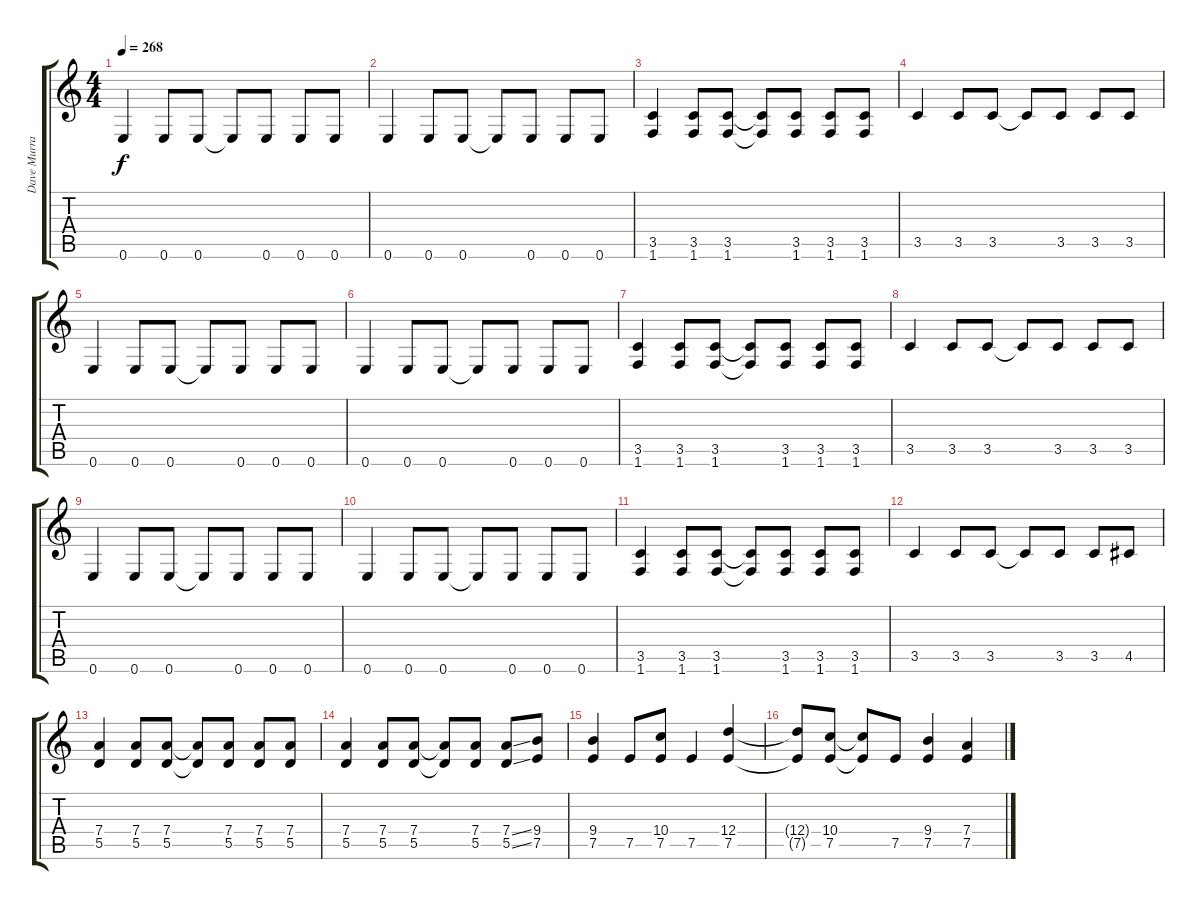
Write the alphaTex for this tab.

\track ("Dave Murray" "Dave Murra") {instrument overdrivenguitar}
\staff {score tabs}
\tuning (E4 B3 G3 D3 A2 E2) {hide}
\ts (4 4)
\tempo 268
\clef g2
\ks c
0.6.4{dy f} 0.6.8 0.6.8 0.6{t}.8 0.6.8 0.6.8 0.6.8 |
0.6.4 0.6.8 0.6.8 0.6{t}.8 0.6.8 0.6.8 0.6.8 |
(3.5 1.6).4 (3.5 1.6).8 (3.5 1.6).8 (3.5{t} 1.6{t}).8 (3.5 1.6).8 (3.5 1.6).8 (3.5 1.6).8 |
3.5.4 3.5.8 3.5.8 3.5{t}.8 3.5.8 3.5.8 3.5.8 |
0.6.4 0.6.8 0.6.8 0.6{t}.8 0.6.8 0.6.8 0.6.8 |
0.6.4 0.6.8 0.6.8 0.6{t}.8 0.6.8 0.6.8 0.6.8 |
(3.5 1.6).4 (3.5 1.6).8 (3.5 1.6).8 (3.5{t} 1.6{t}).8 (3.5 1.6).8 (3.5 1.6).8 (3.5 1.6).8 |
3.5.4 3.5.8 3.5.8 3.5{t}.8 3.5.8 3.5.8 3.5.8 |
0.6.4 0.6.8 0.6.8 0.6{t}.8 0.6.8 0.6.8 0.6.8 |
0.6.4 0.6.8 0.6.8 0.6{t}.8 0.6.8 0.6.8 0.6.8 |
(3.5 1.6).4 (3.5 1.6).8 (3.5 1.6).8 (3.5{t} 1.6{t}).8 (3.5 1.6).8 (3.5 1.6).8 (3.5 1.6).8 |
3.5.4 3.5.8 3.5.8 3.5{t}.8 3.5.8 3.5.8 4.5.8 |
(7.4 5.5).4 (7.4 5.5).8 (7.4 5.5).8 (7.4{t} 5.5{t}).8 (7.4 5.5).8 (7.4 5.5).8 (7.4 5.5).8 |
(7.4 5.5).4 (7.4 5.5).8 (7.4 5.5).8 (7.4{t} 5.5{t}).8 (7.4 5.5).8 (7.4{ss} 5.5{ss}).8 (9.4 7.5).8 |
(9.4 7.5).4 7.5.8 (10.4 7.5).8 7.5.4 (12.4 7.5).4 |
(12.4{t} 7.5{t}).8 (10.4 7.5).8 (10.4{t} 7.5{t}).8 7.5.8 (9.4 7.5).4 (7.4 7.5).4
